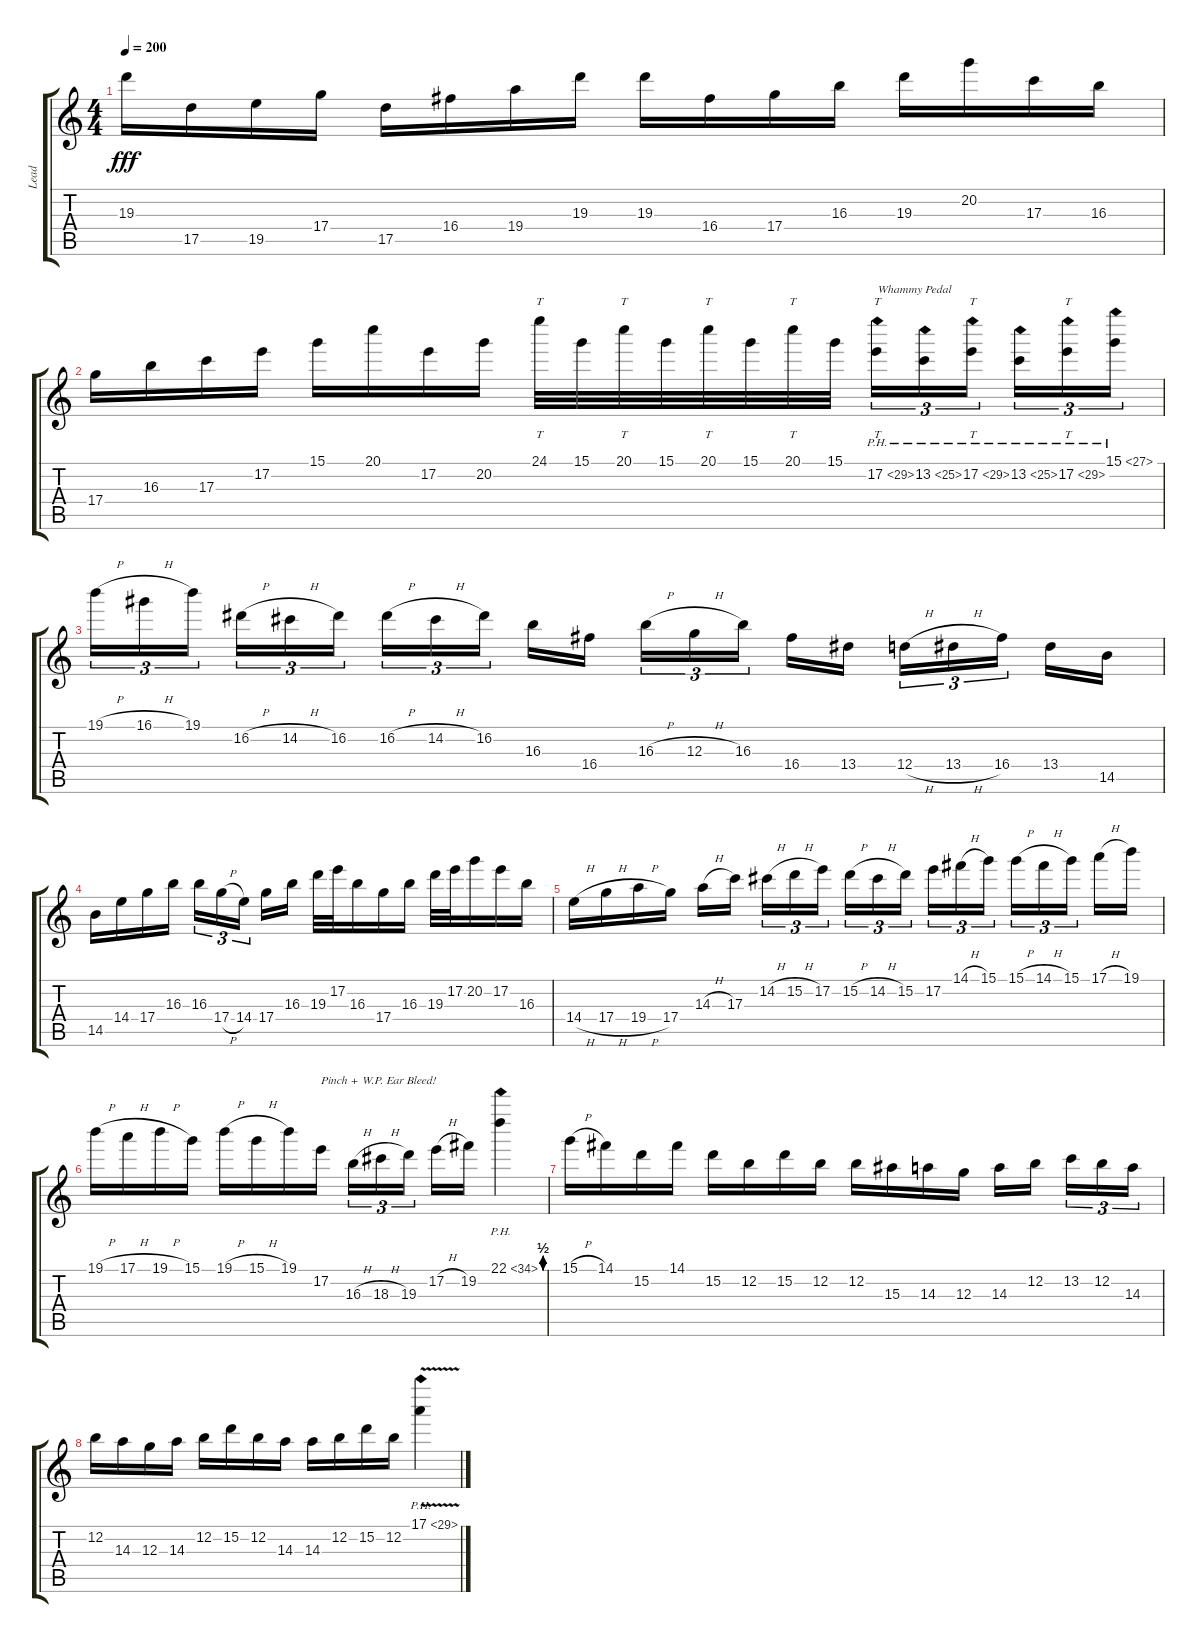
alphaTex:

\track ("Lead" "Lead") {instrument overdrivenguitar}
\staff {score tabs}
\tuning (E4 B3 G3 D3 A2 E2) {hide}
\ts (4 4)
\tempo 200
\clef g2
\ks c
19.3.16{dy fff} 17.5.16 19.5.16 17.4.16 17.5.16 16.4.16 19.4.16 19.3.16 19.3.16 16.4.16 17.4.16 16.3.16 19.3.16 20.2.16 17.3.16 16.3.16 |
17.4.16 16.3.16 17.3.16 17.2.16 15.1.16 20.1.16 17.2.16 20.2.16 24.1.32{tt} 15.1.32 20.1.32{tt} 15.1.32 20.1.32{tt} 15.1.32 20.1.32{tt} 15.1.32 17.2{ph 12}.16{tt tu (3 2) txt "Whammy Pedal"} 13.2{ph 12}.16{tu (3 2)} 17.2{ph 12}.16{tt tu (3 2) beam splitsecondary} 13.2{ph 12}.16{tu (3 2)} 17.2{ph 12}.16{tt tu (3 2)} 15.1{ph 12}.16{tu (3 2)} |
19.1{h}.16{tu (3 2)} 16.1{h}.16{tu (3 2)} 19.1.16{tu (3 2) beam splitsecondary} 16.2{h}.16{tu (3 2)} 14.2{h}.16{tu (3 2)} 16.2.16{tu (3 2)} 16.2{h}.16{tu (3 2)} 14.2{h}.16{tu (3 2)} 16.2.16{tu (3 2) beam splitsecondary} 16.3.16 16.4.16 16.3{h}.16{tu (3 2)} 12.3{h}.16{tu (3 2)} 16.3.16{tu (3 2) beam splitsecondary} 16.4.16 13.4.16 12.4{h}.16{tu (3 2)} 13.4{h}.16{tu (3 2)} 16.4.16{tu (3 2) beam splitsecondary} 13.4.16 14.5.16 |
14.5.16 14.4.16 17.4.16 16.3.16 16.3.16{tu (3 2)} 17.4{h}.16{tu (3 2)} 14.4.16{tu (3 2) beam splitsecondary} 17.4.16 16.3.16 19.3.32 17.2.32 16.3.16 17.4.16 16.3.16 19.3.32 17.2.32 20.2.16 17.2.16 16.3.16 |
14.4{h}.16 17.4{h}.16 19.4{h}.16 17.4.16 14.3{h}.16 17.3.16{beam splitsecondary} 14.2{h}.16{tu (3 2)} 15.2{h}.16{tu (3 2)} 17.2.16{tu (3 2)} 15.2{h}.16{tu (3 2)} 14.2{h}.16{tu (3 2)} 15.2.16{tu (3 2) beam splitsecondary} 17.2.16{tu (3 2)} 14.1{h}.16{tu (3 2)} 15.1.16{tu (3 2)} 15.1{h}.16{tu (3 2)} 14.1{h}.16{tu (3 2)} 15.1.16{tu (3 2) beam splitsecondary} 17.1{h}.16 19.1.16 |
19.1{h}.16 17.1{h}.16 19.1{h}.16 15.1.16 19.1{h}.16 15.1{h}.16 19.1.16 17.2.16{txt "Pinch + W.P. Ear Bleed!"} 16.3{h}.16{tu (3 2)} 18.3{h}.16{tu (3 2)} 19.3.16{tu (3 2) beam splitsecondary} 17.2{h}.16 19.2.16 22.1{be (custom 0 0 10 2 15 2 23 2 28 0 36 0 43 0 50 2 60 2) ph 12}.4 |
15.1{h}.16 14.1.16 15.2.16 14.1.16 15.2.16 12.2.16 15.2.16 12.2.16 12.2.16 15.3.16 14.3.16 12.3.16 14.3.16 12.2.16{beam splitsecondary} 13.2.16{tu (3 2)} 12.2.16{tu (3 2)} 14.3.16{tu (3 2)} |
12.2.16 14.3.16 12.3.16 14.3.16 12.2.16 15.2.16 12.2.16 14.3.16 14.3.16 12.2.16 15.2.16 12.2.16 17.1{ph 12 v}.4
